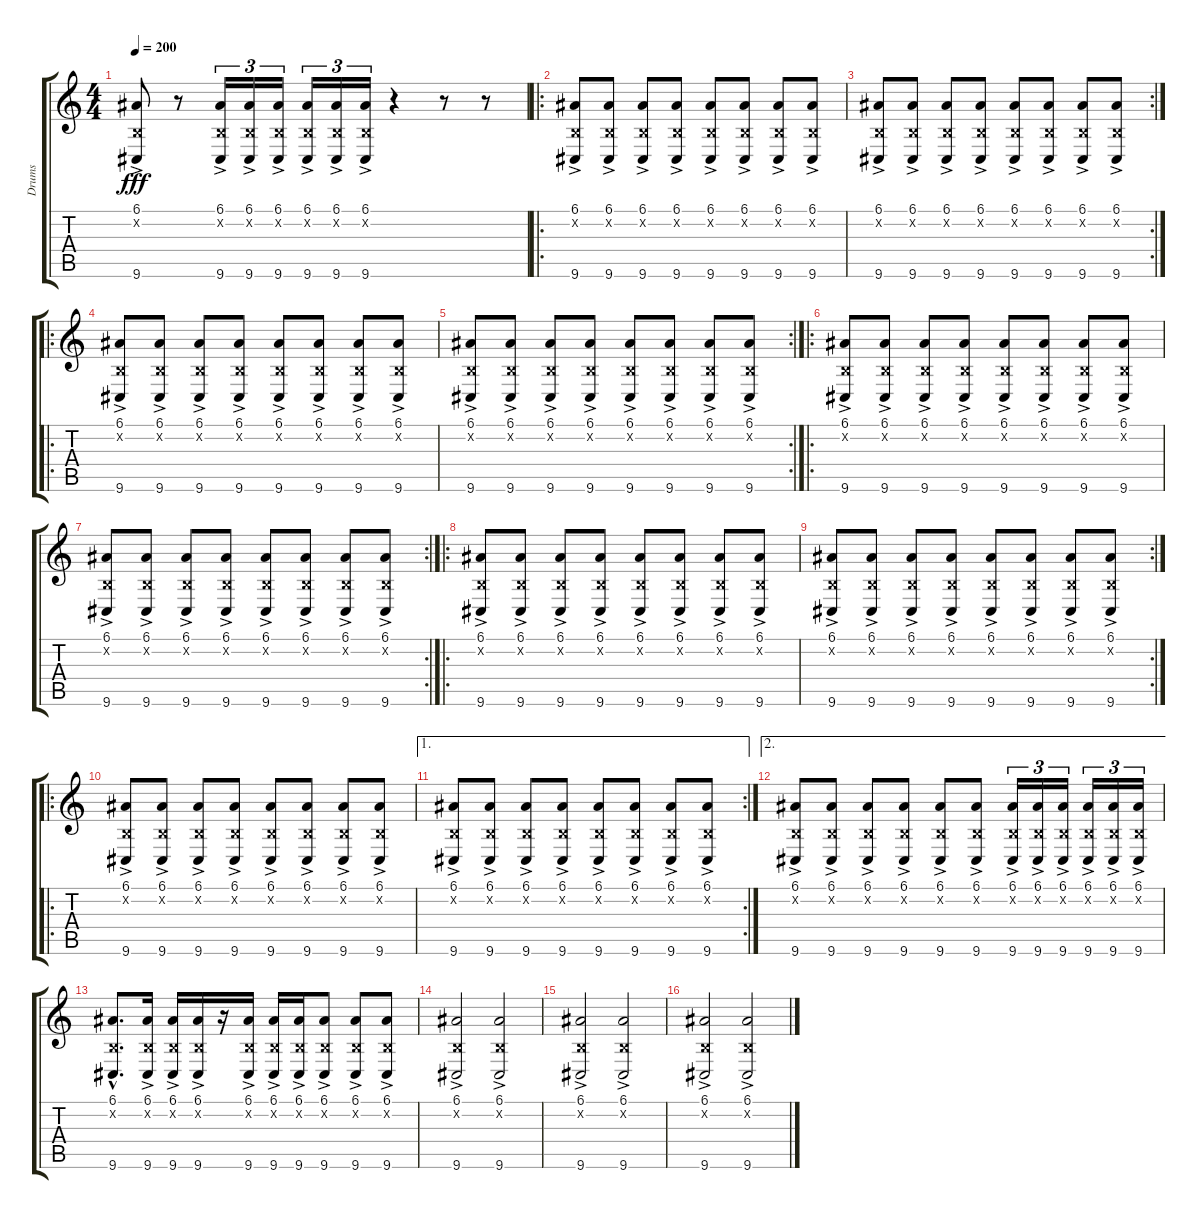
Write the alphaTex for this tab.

\track ("Drums" "Drums") {instrument woodblock}
\staff {score tabs}
\tuning (E4 B3 G3 D3 A2 E2) {hide}
\ts (4 4)
\tempo 200
\clef g2
\ks c
(6.1{ac} 0.2{x} 9.6{ac}).8{dy fff} r.8 (6.1{ac} 0.2{x} 9.6{ac}).16{tu (3 2)} (6.1{ac} 0.2{x} 9.6{ac}).16{tu (3 2)} (6.1{ac} 0.2{x} 9.6{ac}).16{tu (3 2)} (6.1{ac} 0.2{x} 9.6{ac}).16{tu (3 2)} (6.1{ac} 0.2{x} 9.6{ac}).16{tu (3 2)} (6.1{ac} 0.2{x} 9.6{ac}).16{tu (3 2)} r.4 r.8 r.8 |
\ro
(6.1{ac} 0.2{x} 9.6{ac}).8 (6.1{ac} 0.2{x} 9.6{ac}).8 (6.1{ac} 0.2{x} 9.6{ac}).8 (6.1{ac} 0.2{x} 9.6{ac}).8 (6.1{ac} 0.2{x} 9.6{ac}).8 (6.1{ac} 0.2{x} 9.6{ac}).8 (6.1{ac} 0.2{x} 9.6{ac}).8 (6.1{ac} 0.2{x} 9.6{ac}).8 |
\rc 2
(6.1{ac} 0.2{x} 9.6{ac}).8 (6.1{ac} 0.2{x} 9.6{ac}).8 (6.1{ac} 0.2{x} 9.6{ac}).8 (6.1{ac} 0.2{x} 9.6{ac}).8 (6.1{ac} 0.2{x} 9.6{ac}).8 (6.1{ac} 0.2{x} 9.6{ac}).8 (6.1{ac} 0.2{x} 9.6{ac}).8 (6.1{ac} 0.2{x} 9.6{ac}).8 |
\ro
(6.1{ac} 0.2{x} 9.6{ac}).8 (6.1{ac} 0.2{x} 9.6{ac}).8 (6.1{ac} 0.2{x} 9.6{ac}).8 (6.1{ac} 0.2{x} 9.6{ac}).8 (6.1{ac} 0.2{x} 9.6{ac}).8 (6.1{ac} 0.2{x} 9.6{ac}).8 (6.1{ac} 0.2{x} 9.6{ac}).8 (6.1{ac} 0.2{x} 9.6{ac}).8 |
\rc 2
(6.1{ac} 0.2{x} 9.6{ac}).8 (6.1{ac} 0.2{x} 9.6{ac}).8 (6.1{ac} 0.2{x} 9.6{ac}).8 (6.1{ac} 0.2{x} 9.6{ac}).8 (6.1{ac} 0.2{x} 9.6{ac}).8 (6.1{ac} 0.2{x} 9.6{ac}).8 (6.1{ac} 0.2{x} 9.6{ac}).8 (6.1{ac} 0.2{x} 9.6{ac}).8 |
\ro
(6.1{ac} 0.2{x} 9.6{ac}).8 (6.1{ac} 0.2{x} 9.6{ac}).8 (6.1{ac} 0.2{x} 9.6{ac}).8 (6.1{ac} 0.2{x} 9.6{ac}).8 (6.1{ac} 0.2{x} 9.6{ac}).8 (6.1{ac} 0.2{x} 9.6{ac}).8 (6.1{ac} 0.2{x} 9.6{ac}).8 (6.1{ac} 0.2{x} 9.6{ac}).8 |
\rc 2
(6.1{ac} 0.2{x} 9.6{ac}).8 (6.1{ac} 0.2{x} 9.6{ac}).8 (6.1{ac} 0.2{x} 9.6{ac}).8 (6.1{ac} 0.2{x} 9.6{ac}).8 (6.1{ac} 0.2{x} 9.6{ac}).8 (6.1{ac} 0.2{x} 9.6{ac}).8 (6.1{ac} 0.2{x} 9.6{ac}).8 (6.1{ac} 0.2{x} 9.6{ac}).8 |
\ro
(6.1{ac} 0.2{x} 9.6{ac}).8 (6.1{ac} 0.2{x} 9.6{ac}).8 (6.1{ac} 0.2{x} 9.6{ac}).8 (6.1{ac} 0.2{x} 9.6{ac}).8 (6.1{ac} 0.2{x} 9.6{ac}).8 (6.1{ac} 0.2{x} 9.6{ac}).8 (6.1{ac} 0.2{x} 9.6{ac}).8 (6.1{ac} 0.2{x} 9.6{ac}).8 |
\rc 2
(6.1{ac} 0.2{x} 9.6{ac}).8 (6.1{ac} 0.2{x} 9.6{ac}).8 (6.1{ac} 0.2{x} 9.6{ac}).8 (6.1{ac} 0.2{x} 9.6{ac}).8 (6.1{ac} 0.2{x} 9.6{ac}).8 (6.1{ac} 0.2{x} 9.6{ac}).8 (6.1{ac} 0.2{x} 9.6{ac}).8 (6.1{ac} 0.2{x} 9.6{ac}).8 |
\ro
(6.1{ac} 0.2{x} 9.6{ac}).8 (6.1{ac} 0.2{x} 9.6{ac}).8 (6.1{ac} 0.2{x} 9.6{ac}).8 (6.1{ac} 0.2{x} 9.6{ac}).8 (6.1{ac} 0.2{x} 9.6{ac}).8 (6.1{ac} 0.2{x} 9.6{ac}).8 (6.1{ac} 0.2{x} 9.6{ac}).8 (6.1{ac} 0.2{x} 9.6{ac}).8 |
\ae 1
\rc 2
(6.1{ac} 0.2{x} 9.6{ac}).8 (6.1{ac} 0.2{x} 9.6{ac}).8 (6.1{ac} 0.2{x} 9.6{ac}).8 (6.1{ac} 0.2{x} 9.6{ac}).8 (6.1{ac} 0.2{x} 9.6{ac}).8 (6.1{ac} 0.2{x} 9.6{ac}).8 (6.1{ac} 0.2{x} 9.6{ac}).8 (6.1{ac} 0.2{x} 9.6{ac}).8 |
\ae 2
(6.1{ac} 0.2{x} 9.6{ac}).8 (6.1{ac} 0.2{x} 9.6{ac}).8 (6.1{ac} 0.2{x} 9.6{ac}).8 (6.1{ac} 0.2{x} 9.6{ac}).8 (6.1{ac} 0.2{x} 9.6{ac}).8 (6.1{ac} 0.2{x} 9.6{ac}).8 (6.1{ac} 0.2{x} 9.6{ac}).16{tu (3 2)} (6.1{ac} 0.2{x} 9.6{ac}).16{tu (3 2)} (6.1{ac} 0.2{x} 9.6{ac}).16{tu (3 2)} (6.1{ac} 0.2{x} 9.6{ac}).16{tu (3 2)} (6.1{ac} 0.2{x} 9.6{ac}).16{tu (3 2)} (6.1{ac} 0.2{x} 9.6{ac}).16{tu (3 2)} |
(6.1{hac} 0.2{hac x} 9.6{hac}).8{d} (6.1{ac} 0.2{x} 9.6{ac}).16 (6.1{ac} 0.2{x} 9.6{ac}).16 (6.1{ac} 0.2{x} 9.6{ac}).16 r.16 (6.1{ac} 0.2{x} 9.6{ac}).16 (6.1{ac} 0.2{x} 9.6{ac}).16 (6.1{ac} 0.2{x} 9.6{ac}).16 (6.1{ac} 0.2{x} 9.6{ac}).8 (6.1{ac} 0.2{x} 9.6{ac}).8 (6.1{ac} 0.2{x} 9.6{ac}).8 |
(6.1{ac} 0.2{x} 9.6{ac}).2 (6.1{ac} 0.2{x} 9.6{ac}).2 |
(6.1{ac} 0.2{x} 9.6{ac}).2 (6.1{ac} 0.2{x} 9.6{ac}).2 |
(6.1{ac} 0.2{x} 9.6{ac}).2 (6.1{ac} 0.2{x} 9.6{ac}).2
